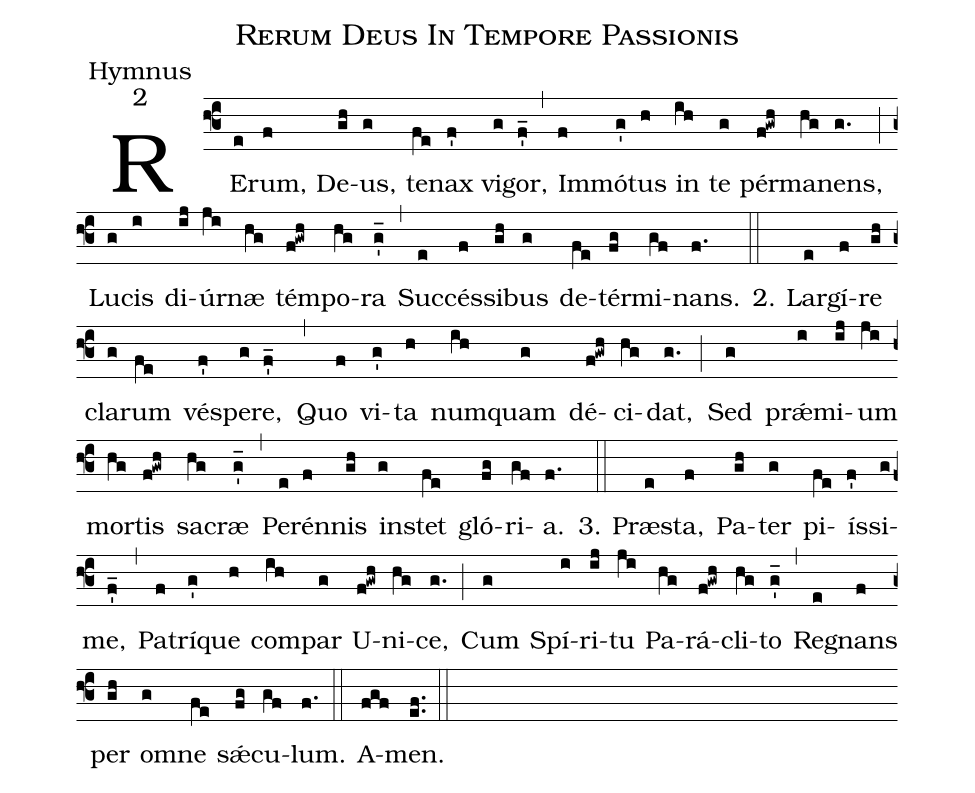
name:Rerum Deus In Tempore Passionis;
office-part:Hymnus;
mode:2;
%%
(f3)RE(e)rum,(f) De(gh)us,(g) te(fe)nax(f') vi(g)gor,(f'_) (,)
Im(f)mó(g')tus(h) in(ih) te(g) pér(f!gwh)ma(hg)nens,(g.) (;)
Lu(g)cis(i) di(ij)úr(ji)næ(hg) tém(f!gwh)po(hg)ra(g'_) (,)
Suc(e)cés(f)si(gh)bus(g) de(fe)tér(fg)mi(gf)nans.(f.) (::)

2. Lar(e)gí(f)re(gh) cla(g)rum(fe) vés(f')pe(g)re,(f'_) (,)
Quo(f) vi(g')ta(h) num(ih)quam(g) dé(f!gwh)ci(hg)dat,(g.) (;)
Sed(g) prǽ(i)mi(ij)um(ji) mor(hg)tis(f!gwh) sa(hg)cræ(g'_) (,)
Per(e)én(f)nis(gh) in(g)stet(fe) gló(fg)ri(gf)a.(f.) (::)

3. Præ(e)sta,(f) Pa(gh)ter(g) pi(fe)ís(f')si(g)me,(f'_) (,)
Pa(f)trí(g')que(h) com(ih)par(g) U(f!gwh)ni(hg)ce,(g.) (;)
Cum(g) Spí(i)ri(ij)tu(ji) Pa(hg)rá(f!gwh)cli(hg)to(g'_) (,)
Re(e)gnans(f) per(gh) om(g)ne(fe) sǽ(fg)cu(gf)lum.(f.) (::)
A(fgf)men.(ef..) (::)
